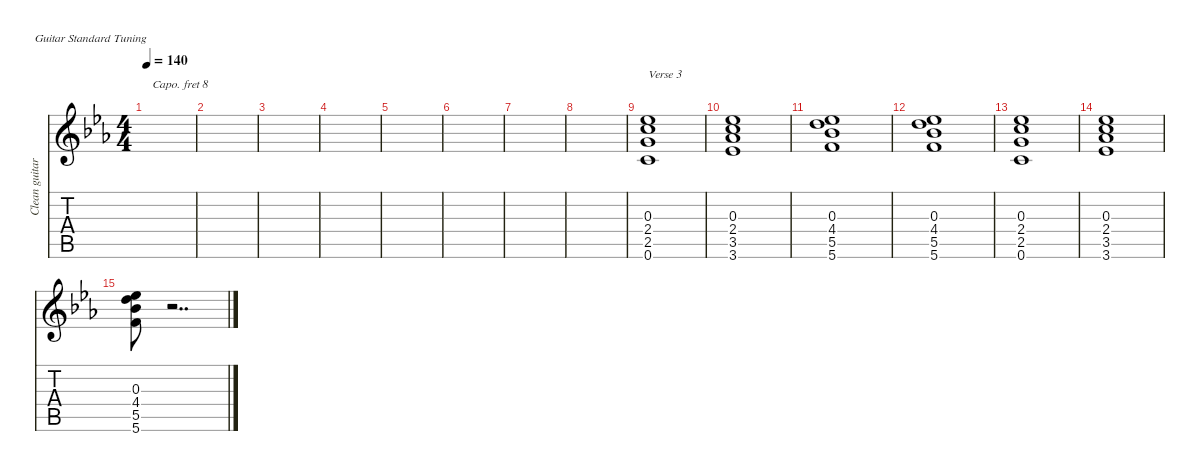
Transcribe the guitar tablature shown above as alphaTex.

\defaultSystemsLayout 4
\hideDynamics
\bracketExtendMode nobrackets
\otherSystemsTrackNameOrientation horizontal
\track ("Clean Guitar" "Clean guitar") {instrument electricguitarclean}
\staff {score tabs}
\capo 8
\tuning (E4 B3 G3 D3 A2 E2)
\ts (4 4)
\tempo 140
\clef g2
\ks cminor
|
|
|
|
|
|
|
|
(0.6{acc forcenatural} 2.5{acc forcenatural} 2.4{acc forcenatural} 0.3{acc b}).1{txt "Verse 3" beam Up} |
(3.6{acc b} 3.5{acc b} 2.4{acc forcenatural} 0.3{acc b}).1{beam Up} |
(5.6{acc forcenatural} 5.5{acc b} 4.4{acc forcenatural} 0.3{acc b}).1{beam Down} |
(5.6{acc forcenatural} 5.5{acc b} 4.4{acc forcenatural} 0.3{acc b}).1{beam Down} |
(0.6{acc forcenatural} 2.5{acc forcenatural} 2.4{acc forcenatural} 0.3{acc b}).1{beam Up} |
(3.6{acc b} 3.5{acc b} 2.4{acc forcenatural} 0.3{acc b}).1{beam Up} |
(5.6{acc forcenatural} 5.5{acc b} 4.4{acc forcenatural} 0.3{acc b}).8{beam Down} r.2{dd beam Down}
